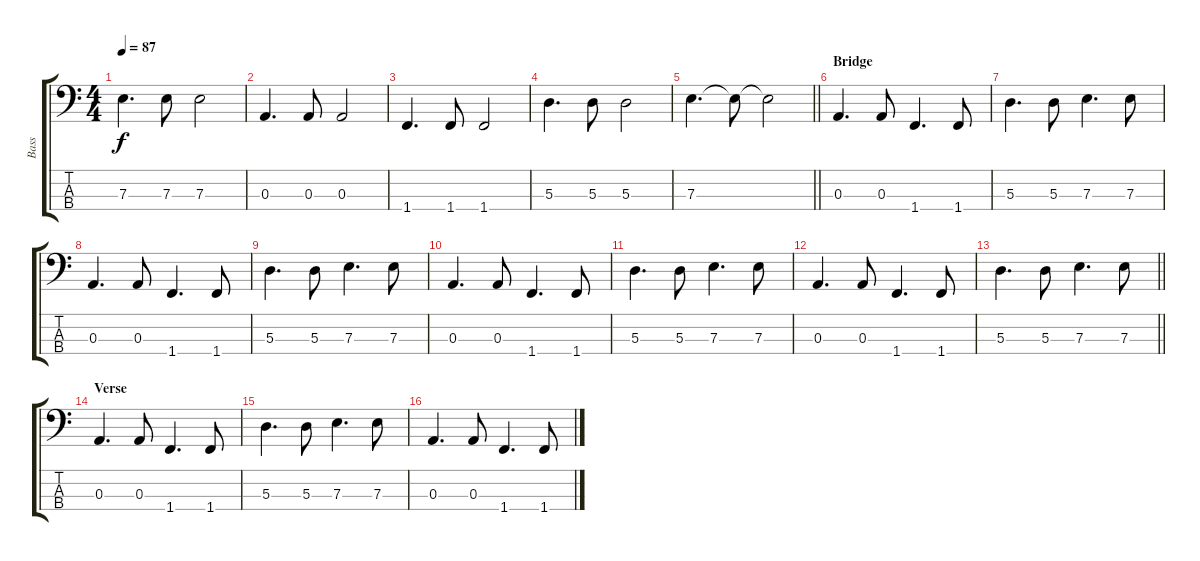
\track ("Bass" "Bass") {instrument electricbassfinger}
\staff {score tabs}
\tuning (G2 D2 A1 E1) {hide}
\ts (4 4)
\tempo 87
\clef f4
\ks c
7.3.4{d dy f} 7.3.8 7.3.2 |
0.3.4{d} 0.3.8 0.3.2 |
1.4.4{d} 1.4.8 1.4.2 |
5.3.4{d} 5.3.8 5.3.2 |
\barLineRight lightlight
7.3.4{d} 7.3{t}.8 7.3{t}.2 |
\section ("" "Bridge")
0.3.4{d} 0.3.8 1.4.4{d} 1.4.8 |
5.3.4{d} 5.3.8 7.3.4{d} 7.3.8 |
0.3.4{d} 0.3.8 1.4.4{d} 1.4.8 |
5.3.4{d} 5.3.8 7.3.4{d} 7.3.8 |
0.3.4{d} 0.3.8 1.4.4{d} 1.4.8 |
5.3.4{d} 5.3.8 7.3.4{d} 7.3.8 |
0.3.4{d} 0.3.8 1.4.4{d} 1.4.8 |
\barLineRight lightlight
5.3.4{d} 5.3.8 7.3.4{d} 7.3.8 |
\section ("" "Verse")
0.3.4{d} 0.3.8 1.4.4{d} 1.4.8 |
5.3.4{d} 5.3.8 7.3.4{d} 7.3.8 |
0.3.4{d} 0.3.8 1.4.4{d} 1.4.8
